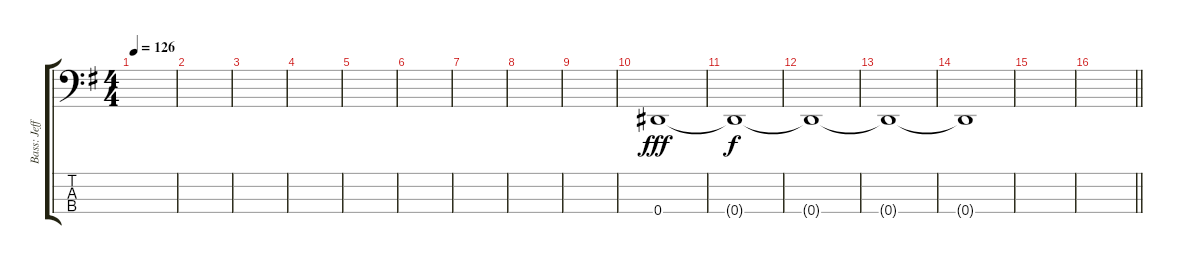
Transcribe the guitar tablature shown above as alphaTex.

\track ("Bass: Jeff" "Bass: Jeff") {instrument electricbassfinger}
\staff {score tabs}
\tuning (Gb2 Db2 Ab1 Eb1) {hide}
\ts (4 4)
\tempo 126
\clef f4
\ks g
|
|
|
|
|
|
|
|
|
0.4.1{dy fff} |
0.4{t}.1{dy f} |
0.4{t}.1 |
0.4{t}.1 |
0.4{t}.1{volume 0} |
|
\barLineRight lightlight
